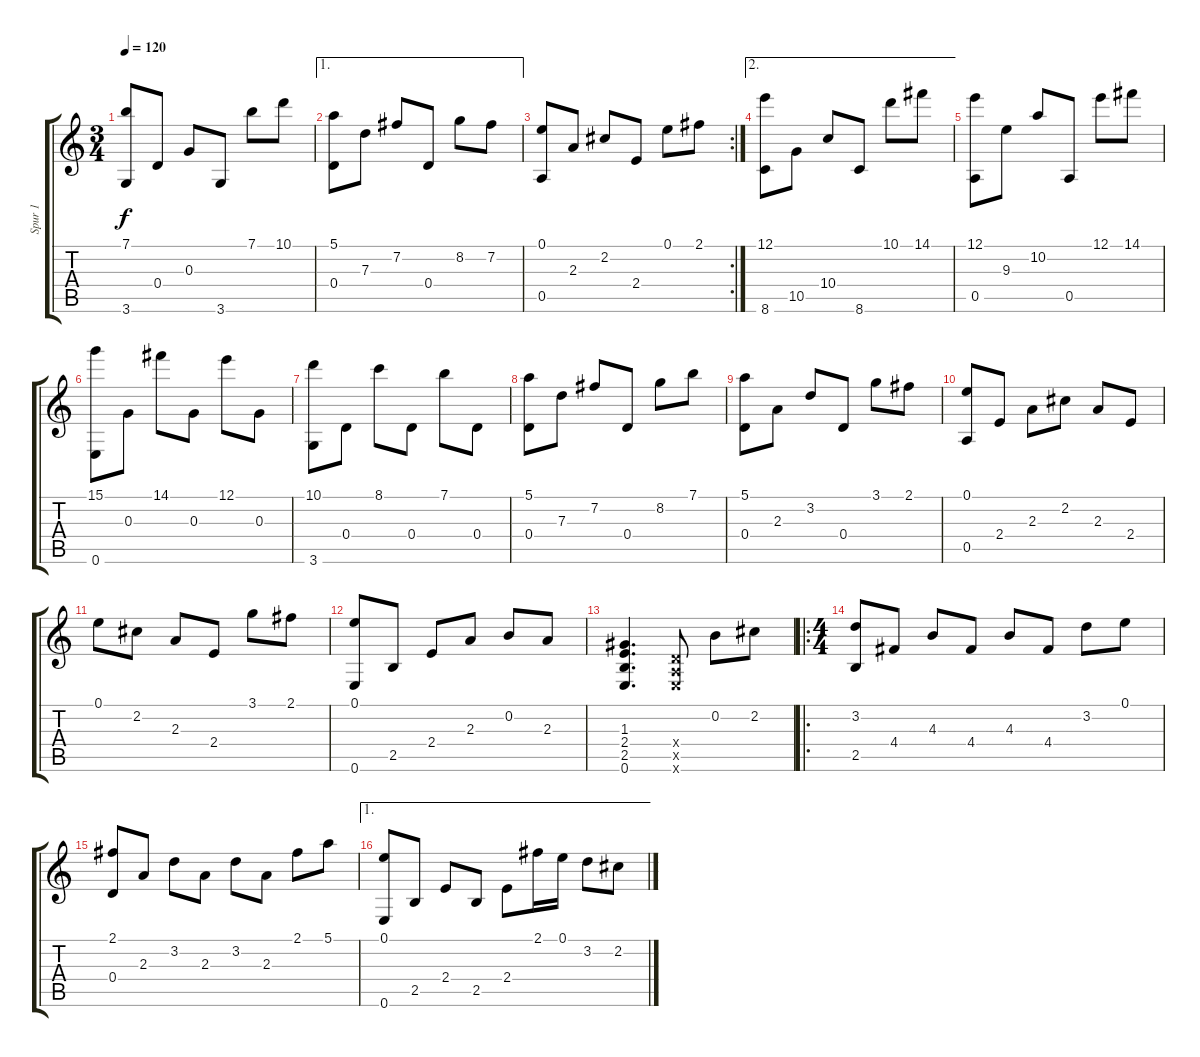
\track ("Spur 1" "Spur 1") {instrument acousticguitarnylon}
\staff {score tabs}
\tuning (E4 B3 G3 D3 A2 E2) {hide}
\ts (3 4)
\tempo 120
\clef g2
\ks c
(7.1 3.6).8{dy f} 0.4.8 0.3.8 3.6.8 7.1.8 10.1.8 |
\ae 1
(5.1 0.4).8 7.3.8 7.2.8 0.4.8 8.2.8 7.2.8 |
\rc 2
(0.1 0.5).8 2.3.8 2.2.8 2.4.8 0.1.8 2.1.8 |
\ae 2
(12.1 8.6).8 10.5.8 10.4.8 8.6.8 10.1.8 14.1.8 |
(12.1 0.5).8 9.3.8 10.2.8 0.5.8 12.1.8 14.1.8 |
(15.1 0.6).8 0.3.8 14.1.8 0.3.8 12.1.8 0.3.8 |
(10.1 3.6).8 0.4.8 8.1.8 0.4.8 7.1.8 0.4.8 |
(5.1 0.4).8 7.3.8 7.2.8 0.4.8 8.2.8 7.1.8 |
(5.1 0.4).8 2.3.8 3.2.8 0.4.8 3.1.8 2.1.8 |
(0.1 0.5).8 2.4.8 2.3.8 2.2.8 2.3.8 2.4.8 |
0.1.8 2.2.8 2.3.8 2.4.8 3.1.8 2.1.8 |
(0.1 0.6).8 2.5.8 2.4.8 2.3.8 0.2.8 2.3.8 |
(1.3 2.4 2.5 0.6).4{d} (0.4{x} 0.5{x} 0.6{x}).8 0.2.8 2.2.8 |
\ro
\ts (4 4)
(3.2 2.5).8 4.4.8 4.3.8 4.4.8 4.3.8 4.4.8 3.2.8 0.1.8 |
(2.1 0.4).8 2.3.8 3.2.8 2.3.8 3.2.8 2.3.8 2.1.8 5.1.8 |
\ae 1
(0.1 0.6).8 2.5.8 2.4.8 2.5.8 2.4.8 2.1.16 0.1.16 3.2.8 2.2.8
